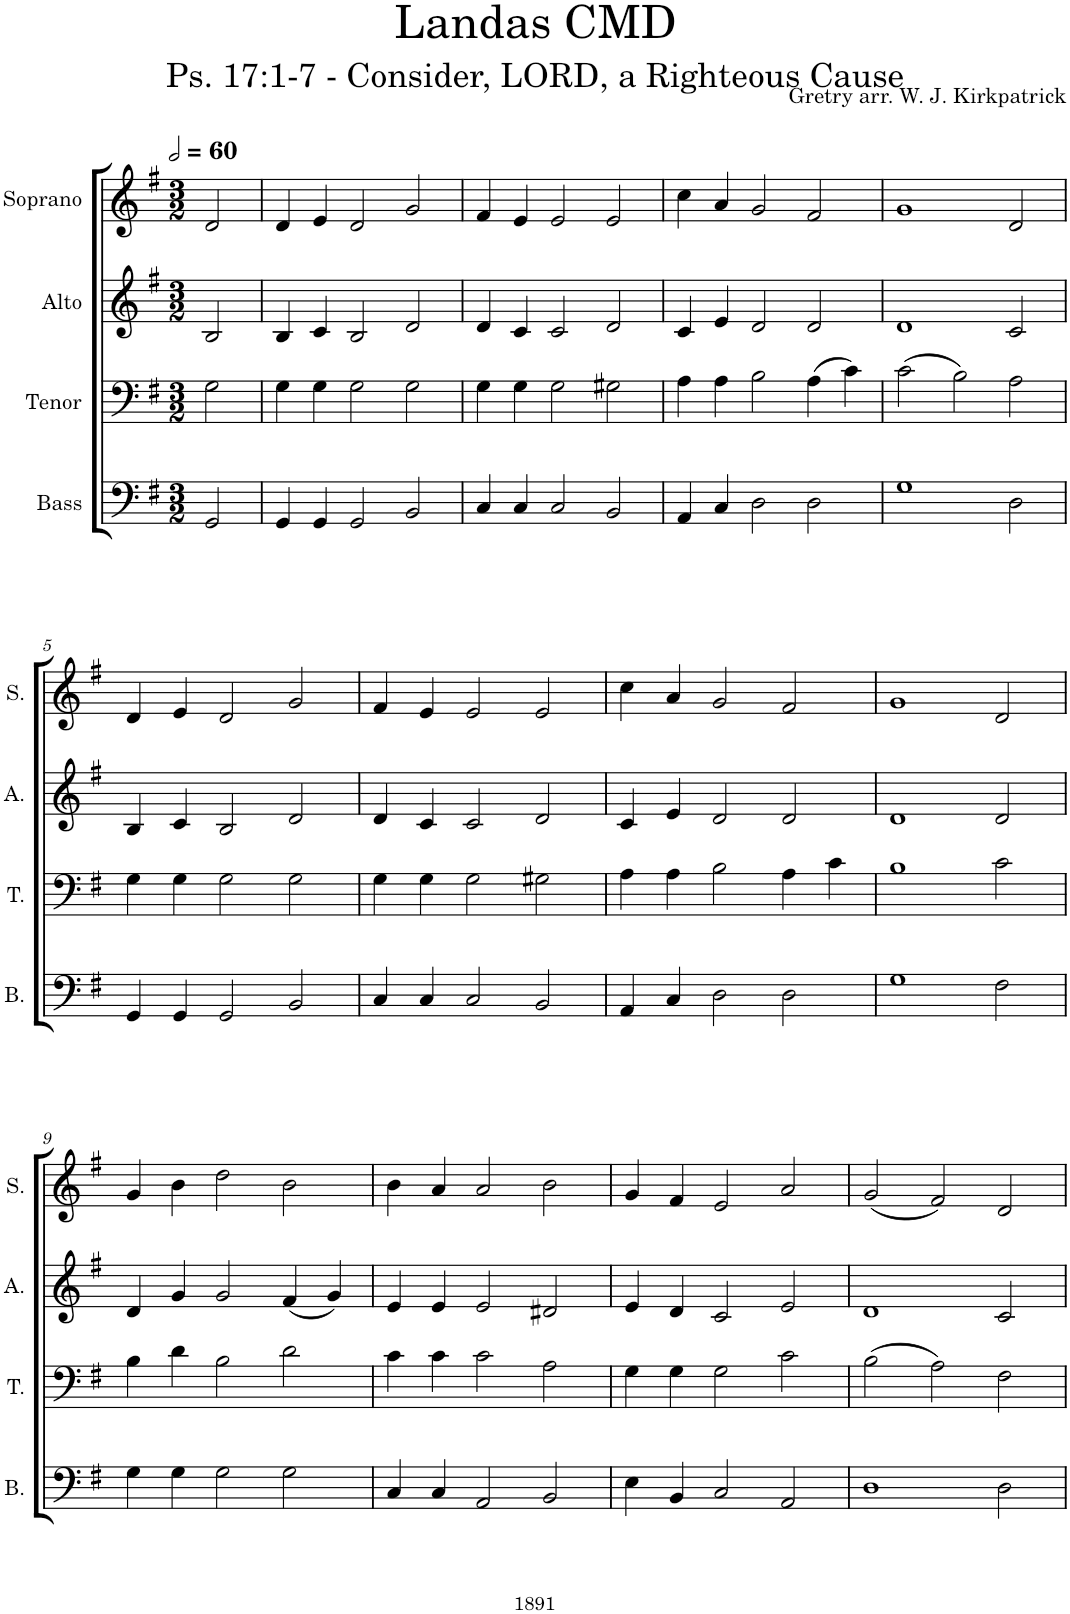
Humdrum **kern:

**kern	**kern	**kern	**kern
*part4	*part3	*part2	*part1
*staff4	*staff3	*staff2	*staff1
*I"Bass	*I"Tenor	*I"Alto	*I"Soprano
*I'B.	*I'T.	*I'A.	*I'S.
*clefF4	*clefF4	*clefG2	*clefG2
*k[f#]	*k[f#]	*k[f#]	*k[f#]
*M3/2	*M3/2	*M3/2	*M3/2
*MM120	*MM120	*MM120	*MM120
=	=	=	=
2GG/	2G\	2B/	2d/
=1	=1	=1	=1
4GG/	4G\	4B/	4d/
4GG/	4G\	4c/	4e/
2GG/	2G\	2B/	2d/
2BB/	2G\	2d/	2g/
=2	=2	=2	=2
4C/	4G\	4d/	4f#/
4C/	4G\	4c/	4e/
2C/	2G\	2c/	2e/
2BB/	2G#X\	2d/	2e/
=3	=3	=3	=3
4AA/	4A\	4c/	4cc\
4C/	4A\	4e/	4a/
2D\	2B\	2d/	2g/
2D\	(4A\	2d/	2f#/
.	4c\)	.	.
=4	=4	=4	=4
1G	(2c\	1d	1g
.	2B\)	.	.
2D\	2A\	2c/	2d/
!!LO:LB:g=z
=5	=5	=5	=5
4GG/	4G\	4B/	4d/
4GG/	4G\	4c/	4e/
2GG/	2G\	2B/	2d/
2BB/	2G\	2d/	2g/
=6	=6	=6	=6
4C/	4G\	4d/	4f#/
4C/	4G\	4c/	4e/
2C/	2G\	2c/	2e/
2BB/	2G#X\	2d/	2e/
=7	=7	=7	=7
4AA/	4A\	4c/	4cc\
4C/	4A\	4e/	4a/
2D\	2B\	2d/	2g/
2D\	4A\	2d/	2f#/
.	4c\	.	.
=8	=8	=8	=8
1G	1B	1d	1g
2F#\	2c\	2d/	2d/
!!LO:LB:g=z
=9	=9	=9	=9
4G\	4B\	4d/	4g/
4G\	4d\	4g/	4b\
2G\	2B\	2g/	2dd\
2G\	2d\	(4f#/	2b\
.	.	4g/)	.
=10	=10	=10	=10
4C/	4c\	4e/	4b\
4C/	4c\	4e/	4a/
2AA/	2c\	2e/	2a/
2BB/	2A\	2d#X/	2b\
=11	=11	=11	=11
4E\	4G\	4e/	4g/
4BB/	4G\	4d/	4f#/
2C/	2G\	2c/	2e/
2AA/	2c\	2e/	2a/
=12	=12	=12	=12
1D	(2B\	1d	(2g/
.	2A\)	.	2f#/)
2D\	2F#\	2c/	2d/
=	=	=	=
*-	*-	*-	*-
